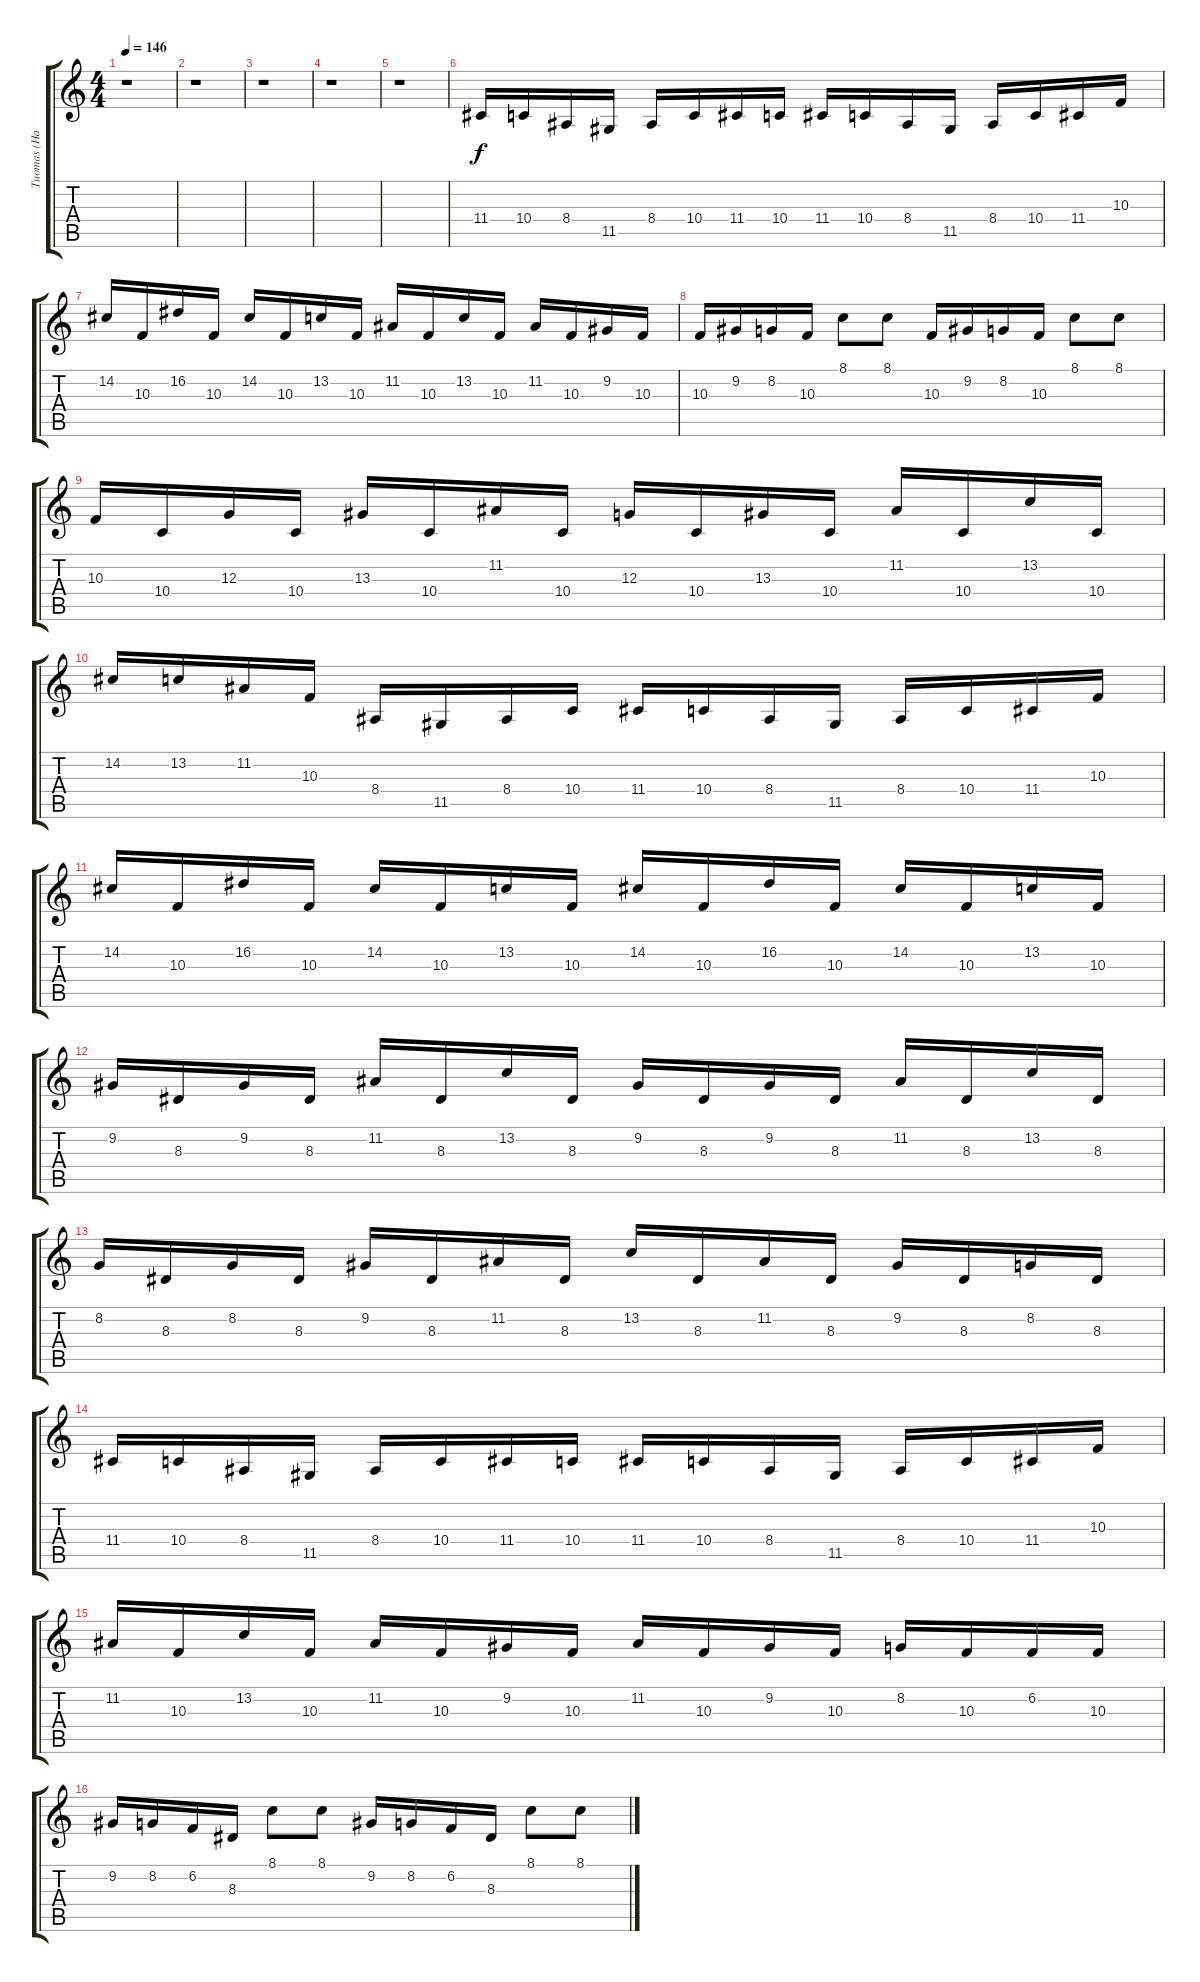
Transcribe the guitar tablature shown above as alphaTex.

\track ("Tuomas (Harmony)" "Tuomas (Ha") {instrument pad1newage}
\staff {score tabs}
\tuning (E4 B3 G3 D3 A2 E2) {hide}
\ts (4 4)
\tempo 146
\clef g2
\ks c
r.1{dy fff} |
r.1 |
r.1 |
r.1 |
r.1 |
11.4.16{dy f volume 14} 10.4.16 8.4.16 11.5.16 8.4.16 10.4.16 11.4.16 10.4.16 11.4.16 10.4.16 8.4.16 11.5.16 8.4.16 10.4.16 11.4.16 10.3.16 |
14.2.16 10.3.16 16.2.16 10.3.16 14.2.16 10.3.16 13.2.16 10.3.16 11.2.16 10.3.16 13.2.16 10.3.16 11.2.16 10.3.16 9.2.16 10.3.16 |
10.3.16 9.2.16 8.2.16 10.3.16 8.1.8 8.1.8 10.3.16 9.2.16 8.2.16 10.3.16 8.1.8 8.1.8 |
10.3.16 10.4.16 12.3.16 10.4.16 13.3.16 10.4.16 11.2.16 10.4.16 12.3.16 10.4.16 13.3.16 10.4.16 11.2.16 10.4.16 13.2.16 10.4.16 |
14.2.16 13.2.16 11.2.16 10.3.16 8.4.16 11.5.16 8.4.16 10.4.16 11.4.16 10.4.16 8.4.16 11.5.16 8.4.16 10.4.16 11.4.16 10.3.16 |
14.2.16 10.3.16 16.2.16 10.3.16 14.2.16 10.3.16 13.2.16 10.3.16 14.2.16 10.3.16 16.2.16 10.3.16 14.2.16 10.3.16 13.2.16 10.3.16 |
9.2.16 8.3.16 9.2.16 8.3.16 11.2.16 8.3.16 13.2.16 8.3.16 9.2.16 8.3.16 9.2.16 8.3.16 11.2.16 8.3.16 13.2.16 8.3.16 |
8.2.16 8.3.16 8.2.16 8.3.16 9.2.16 8.3.16 11.2.16 8.3.16 13.2.16 8.3.16 11.2.16 8.3.16 9.2.16 8.3.16 8.2.16 8.3.16 |
11.4.16 10.4.16 8.4.16 11.5.16 8.4.16 10.4.16 11.4.16 10.4.16 11.4.16 10.4.16 8.4.16 11.5.16 8.4.16 10.4.16 11.4.16 10.3.16 |
11.2.16 10.3.16 13.2.16 10.3.16 11.2.16 10.3.16 9.2.16 10.3.16 11.2.16 10.3.16 9.2.16 10.3.16 8.2.16 10.3.16 6.2.16 10.3.16 |
9.2.16 8.2.16 6.2.16 8.3.16 8.1.8 8.1.8 9.2.16 8.2.16 6.2.16 8.3.16 8.1.8 8.1.8
